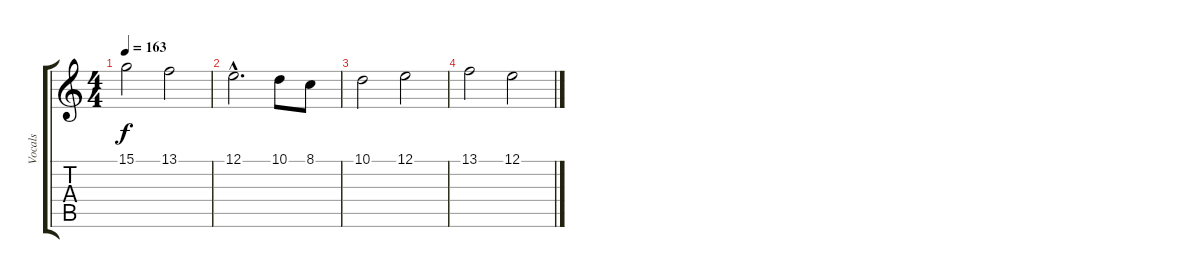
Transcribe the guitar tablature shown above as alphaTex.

\track ("Vocals" "Vocals") {instrument violin}
\staff {score tabs}
\tuning (E4 B3 G3 D3 A2 E2) {hide}
\ts (4 4)
\tempo 163
\clef g2
\ks c
15.1.2{dy f} 13.1.2 |
12.1{hac}.2{d} 10.1.8 8.1.8 |
10.1.2 12.1.2 |
13.1.2 12.1.2
